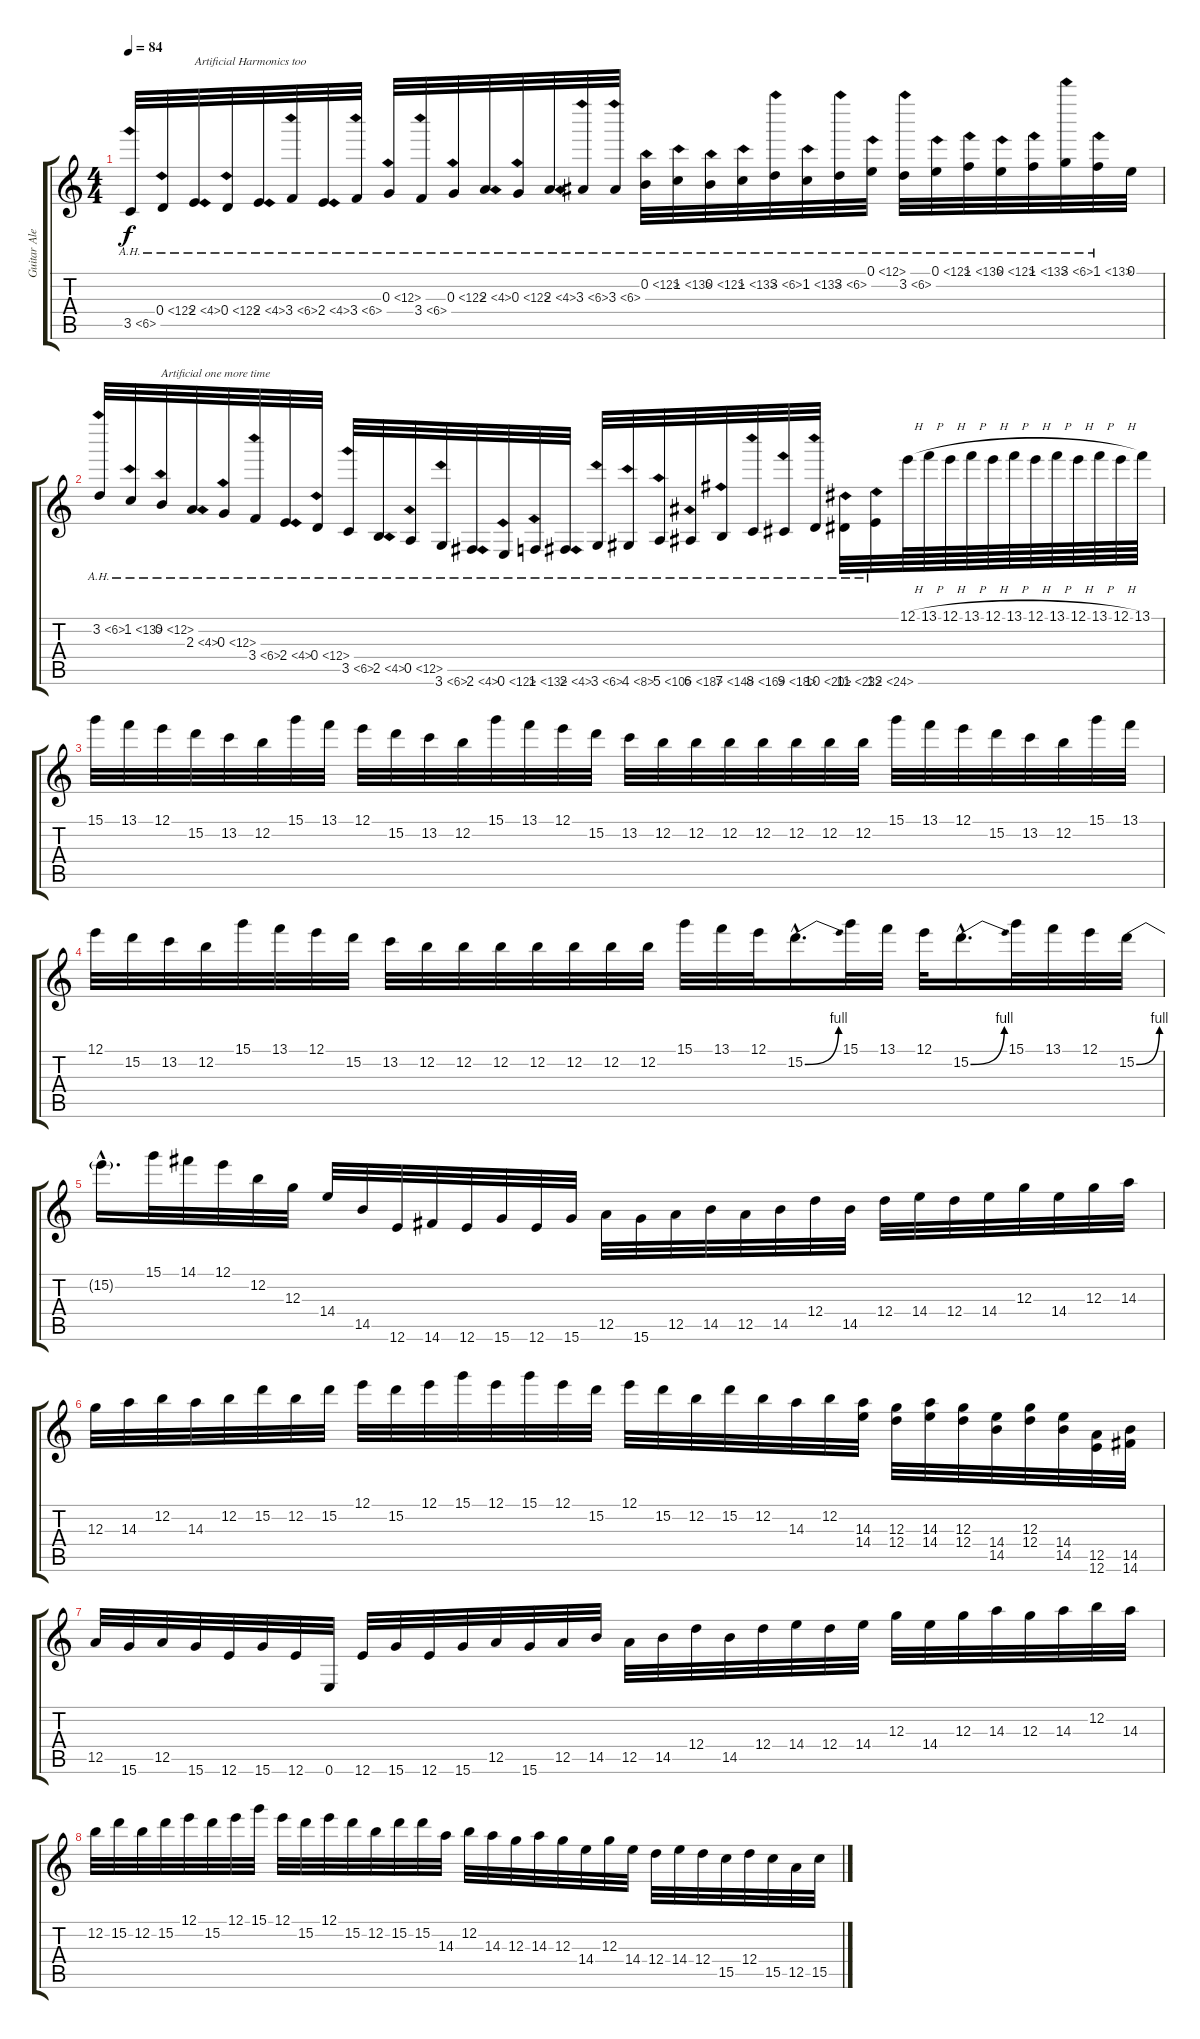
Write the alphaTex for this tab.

\track ("Guitar Alex" "Guitar Ale") {instrument overdrivenguitar}
\staff {score tabs}
\tuning (E4 B3 G3 D3 A2 E2) {hide}
\ts (4 4)
\tempo 84
\clef g2
\ks c
3.5{ah 3}.32{dy f} 0.4{ah 12}.32 2.4{ah 2}.32{txt "Artificial Harmonics too"} 0.4{ah 12}.32 2.4{ah 2}.32 3.4{ah 3}.32 2.4{ah 2}.32 3.4{ah 3}.32 0.3{ah 12}.32 3.4{ah 3}.32 0.3{ah 12}.32 2.3{ah 2}.32 0.3{ah 12}.32 2.3{ah 2}.32 3.3{ah 3}.32 3.3{ah 3}.32 0.2{ah 12}.32 1.2{ah 12}.32 0.2{ah 12}.32 1.2{ah 12}.32 3.2{ah 3}.32 1.2{ah 12}.32 3.2{ah 3}.32 0.1{ah 12}.32 3.2{ah 3}.32 0.1{ah 12}.32 1.1{ah 12}.32 0.1{ah 12}.32 1.1{ah 12}.32 3.1{ah 3}.32 1.1{ah 12}.32 0.1.32 |
3.2{ah 3}.32 1.2{ah 12}.32 0.2{ah 12}.32{txt "Artificial one more time"} 2.3{ah 2}.32 0.3{ah 12}.32 3.4{ah 3}.32 2.4{ah 2}.32 0.4{ah 12}.32 3.5{ah 3}.32 2.5{ah 2}.32 0.5{ah 12}.32 3.6{ah 3}.32 2.6{ah 2}.32 0.6{ah 12}.32 1.6{ah 12}.32 2.6{ah 2}.32 3.6{ah 3}.32 4.6{ah 4}.32 5.6{ah 5}.32 6.6{ah 12}.32 7.6{ah 7}.32 8.6{ah 8}.32 9.6{ah 9}.32 10.6{ah 10}.32 11.6{ah 12}.32 12.6{ah 12}.32 12.1{h}.64 13.1{h}.64 12.1{h}.64 13.1{h}.64 12.1{h}.64 13.1{h}.64 12.1{h}.64 13.1{h}.64 12.1{h}.64 13.1{h}.64 12.1{h}.64 13.1.64 |
15.1.32 13.1.32 12.1.32 15.2.32 13.2.32 12.2.32 15.1.32 13.1.32 12.1.32 15.2.32 13.2.32 12.2.32 15.1.32 13.1.32 12.1.32 15.2.32 13.2.32 12.2.32 12.2.32 12.2.32 12.2.32 12.2.32 12.2.32 12.2.32 15.1.32 13.1.32 12.1.32 15.2.32 13.2.32 12.2.32 15.1.32 13.1.32 |
12.1.32 15.2.32 13.2.32 12.2.32 15.1.32 13.1.32 12.1.32 15.2.32 13.2.32 12.2.32 12.2.32 12.2.32 12.2.32 12.2.32 12.2.32 12.2.32 15.1.32 13.1.32 12.1.32 15.2{be (bend 0 0 60 4) hac}.16{d} 15.1.32 13.1.32 12.1.32 15.2{be (bend 0 0 60 4) hac}.16{d} 15.1.32 13.1.32 12.1.32 15.2{be (bend 0 0 60 4)}.32 |
15.2{hac t}.16{d} 15.1.32 14.1.32 12.1.32 12.2.32 12.3.32 14.4.32 14.5.32 12.6.32 14.6.32 12.6.32 15.6.32 12.6.32 15.6.32 12.5.32 15.6.32 12.5.32 14.5.32 12.5.32 14.5.32 12.4.32 14.5.32 12.4.32 14.4.32 12.4.32 14.4.32 12.3.32 14.4.32 12.3.32 14.3.32 |
12.3.32 14.3.32 12.2.32 14.3.32 12.2.32 15.2.32 12.2.32 15.2.32 12.1.32 15.2.32 12.1.32 15.1.32 12.1.32 15.1.32 12.1.32 15.2.32 12.1.32 15.2.32 12.2.32 15.2.32 12.2.32 14.3.32 12.2.32 (14.3 14.4).32 (12.3 12.4).32 (14.3 14.4).32 (12.3 12.4).32 (14.4 14.5).32 (12.3 12.4).32 (14.4 14.5).32 (12.5 12.6).32 (14.5 14.6).32 |
12.5.32 15.6.32 12.5.32 15.6.32 12.6.32 15.6.32 12.6.32 0.6.32 12.6.32 15.6.32 12.6.32 15.6.32 12.5.32 15.6.32 12.5.32 14.5.32 12.5.32 14.5.32 12.4.32 14.5.32 12.4.32 14.4.32 12.4.32 14.4.32 12.3.32 14.4.32 12.3.32 14.3.32 12.3.32 14.3.32 12.2.32 14.3.32 |
12.2.32 15.2.32 12.2.32 15.2.32 12.1.32 15.2.32 12.1.32 15.1.32 12.1.32 15.2.32 12.1.32 15.2.32 12.2.32 15.2.32 15.2.32 14.3.32 12.2.32 14.3.32 12.3.32 14.3.32 12.3.32 14.4.32 12.3.32 14.4.32 12.4.32 14.4.32 12.4.32 15.5.32 12.4.32 15.5.32 12.5.32 15.5.32
